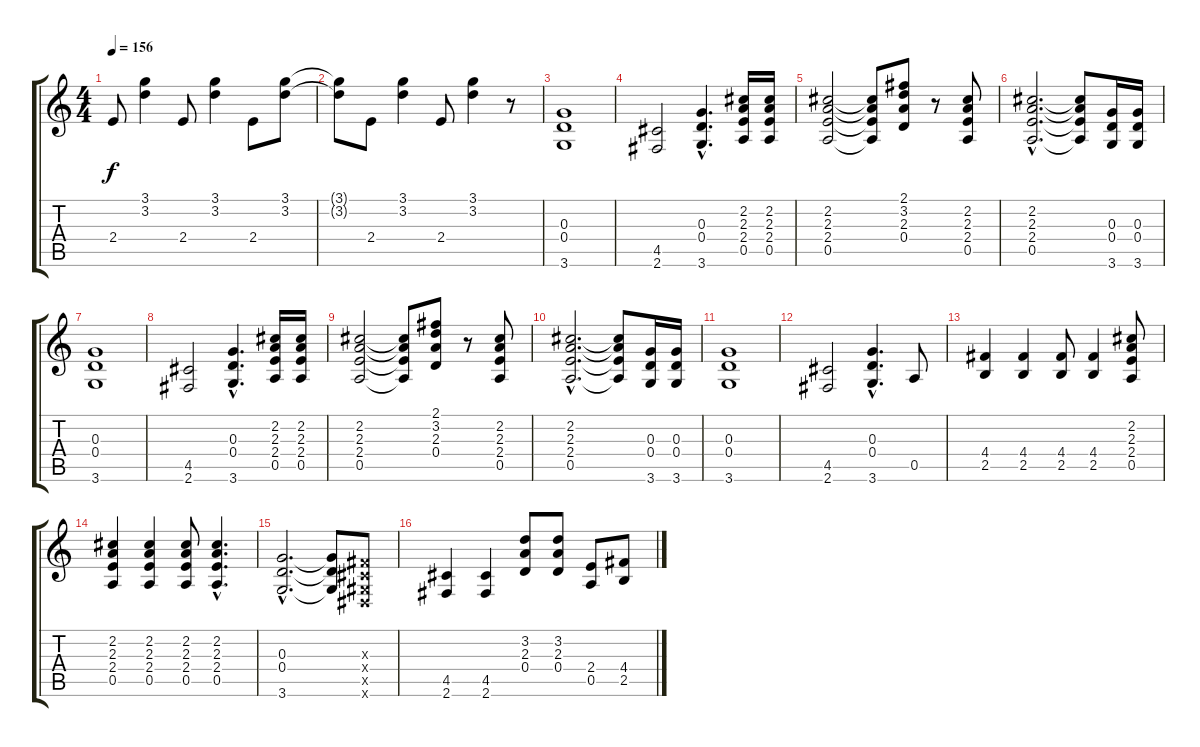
\track "" {instrument overdrivenguitar}
\staff {score tabs}
\tuning (E4 B3 G3 D3 A2 E2) {hide}
\ts (4 4)
\tempo 156
\clef g2
\ks c
2.4.8{dy f} (3.1 3.2).4 2.4.8 (3.1 3.2).4 2.4.8 (3.1 3.2).8 |
(3.1{t} 3.2{t}).8 2.4.8 (3.1 3.2).4 2.4.8 (3.1 3.2).4 r.8 |
(0.3 0.4 3.6).1 |
(4.5 2.6).2 (0.3{hac} 0.4{hac} 3.6{hac}).4{d} (2.2 2.3 2.4 0.5).16 (2.2 2.3 2.4 0.5).16 |
(2.2 2.3 2.4 0.5).2 (2.2{t} 2.3{t} 2.4{t} 0.5{t}).8 (2.1 3.2 2.3 0.4).8 r.8 (2.2 2.3 2.4 0.5).8 |
(2.2{hac} 2.3{hac} 2.4{hac} 0.5{hac}).2{d} (2.2{t} 2.3{t} 2.4{t} 0.5{t}).8 (0.3 0.4 3.6).16 (0.3 0.4 3.6).16 |
(0.3 0.4 3.6).1 |
(4.5 2.6).2 (0.3{hac} 0.4{hac} 3.6{hac}).4{d} (2.2 2.3 2.4 0.5).16 (2.2 2.3 2.4 0.5).16 |
(2.2 2.3 2.4 0.5).2 (2.2{t} 2.3{t} 2.4{t} 0.5{t}).8 (2.1 3.2 2.3 0.4).8 r.8 (2.2 2.3 2.4 0.5).8 |
(2.2{hac} 2.3{hac} 2.4{hac} 0.5{hac}).2{d} (2.2{t} 2.3{t} 2.4{t} 0.5{t}).8 (0.3 0.4 3.6).16 (0.3 0.4 3.6).16 |
(0.3 0.4 3.6).1 |
(4.5 2.6).2 (0.3{hac} 0.4{hac} 3.6{hac}).4{d} 0.5.8 |
(4.4 2.5).4 (4.4 2.5).4 (4.4 2.5).8 (4.4 2.5).4 (2.2 2.3 2.4 0.5).8 |
(2.2 2.3 2.4 0.5).4 (2.2 2.3 2.4 0.5).4 (2.2 2.3 2.4 0.5).8 (2.2{hac} 2.3{hac} 2.4{hac} 0.5{hac}).4{d} |
(0.3{hac} 0.4{hac} 3.6{hac}).2{d} (0.3{t} 0.4{t} 3.6{t}).8 (-1.3{x} -1.4{x} -1.5{x} -1.6{x}).8 |
(4.5 2.6).4 (4.5 2.6).4 (3.2 2.3 0.4).8 (3.2 2.3 0.4).8 (2.4 0.5).8 (4.4 2.5).8
